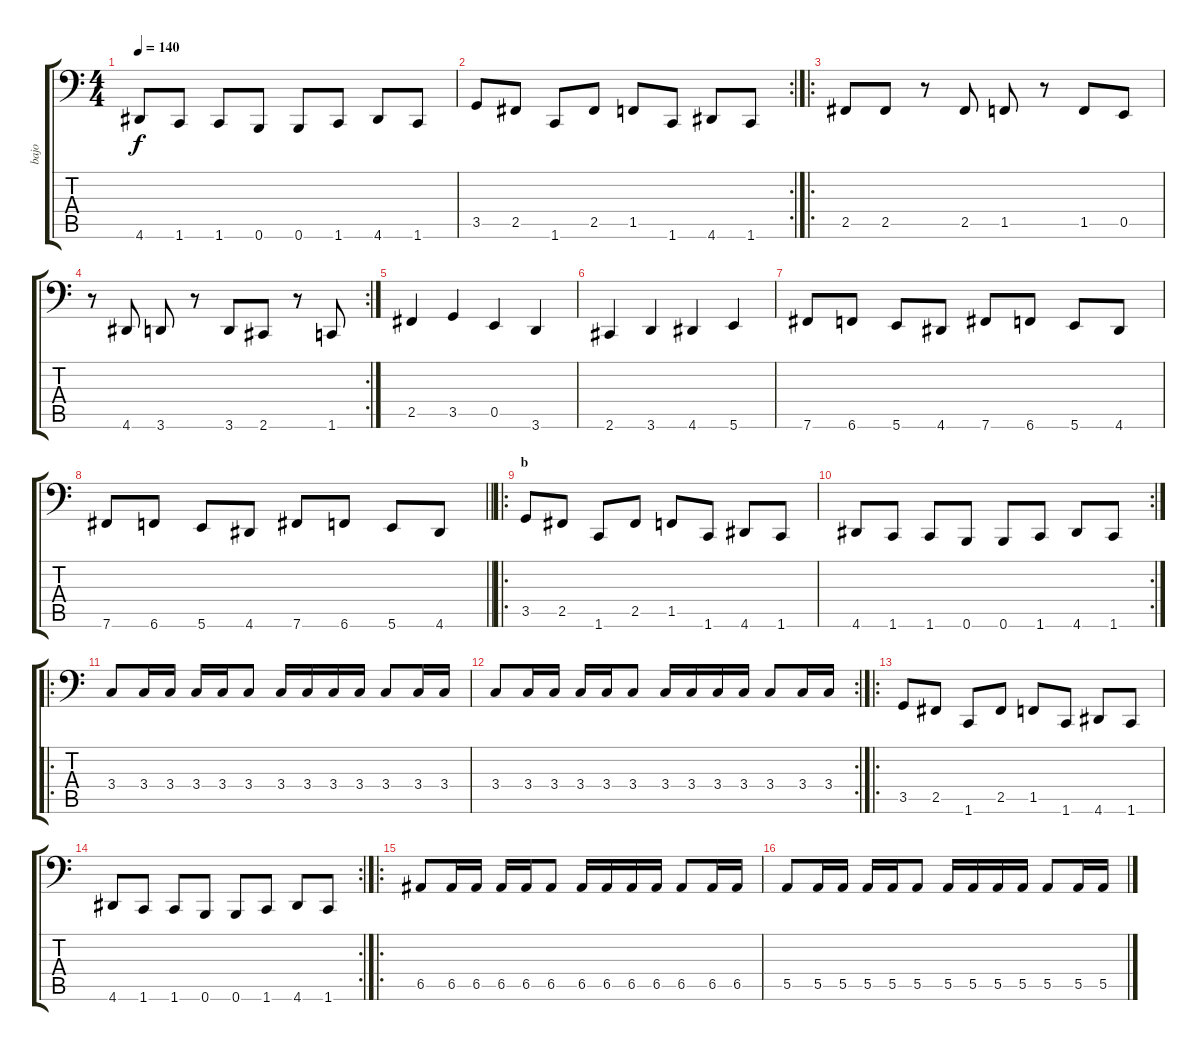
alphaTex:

\track ("bajo" "bajo") {instrument electricbassfinger}
\staff {score tabs}
\tuning (C3 G2 D2 A1 E1 B0) {hide}
\ts (4 4)
\tempo 140
\clef f4
\ks c
4.6.8{dy f} 1.6.8 1.6.8 0.6.8 0.6.8 1.6.8 4.6.8 1.6.8 |
\rc 2
3.5.8 2.5.8 1.6.8 2.5.8 1.5.8 1.6.8 4.6.8 1.6.8 |
\ro
2.5.8 2.5.8 r.8 2.5.8 1.5.8 r.8 1.5.8 0.5.8 |
\rc 2
r.8 4.6.8 3.6.8 r.8 3.6.8 2.6.8 r.8 1.6.8 |
2.5.4 3.5.4 0.5.4 3.6.4 |
2.6.4 3.6.4 4.6.4 5.6.4 |
7.6.8 6.6.8 5.6.8 4.6.8 7.6.8 6.6.8 5.6.8 4.6.8 |
\barLineRight lightlight
7.6.8 6.6.8 5.6.8 4.6.8 7.6.8 6.6.8 5.6.8 4.6.8 |
\ro
\section ("" "b")
3.5.8 2.5.8 1.6.8 2.5.8 1.5.8 1.6.8 4.6.8 1.6.8 |
\rc 2
4.6.8 1.6.8 1.6.8 0.6.8 0.6.8 1.6.8 4.6.8 1.6.8 |
\ro
3.4.8 3.4.16 3.4.16 3.4.16 3.4.16 3.4.8 3.4.16 3.4.16 3.4.16 3.4.16 3.4.8 3.4.16 3.4.16 |
\rc 2
3.4.8 3.4.16 3.4.16 3.4.16 3.4.16 3.4.8 3.4.16 3.4.16 3.4.16 3.4.16 3.4.8 3.4.16 3.4.16 |
\ro
3.5.8 2.5.8 1.6.8 2.5.8 1.5.8 1.6.8 4.6.8 1.6.8 |
\rc 2
4.6.8 1.6.8 1.6.8 0.6.8 0.6.8 1.6.8 4.6.8 1.6.8 |
\ro
6.5.8 6.5.16 6.5.16 6.5.16 6.5.16 6.5.8 6.5.16 6.5.16 6.5.16 6.5.16 6.5.8 6.5.16 6.5.16 |
5.5.8 5.5.16 5.5.16 5.5.16 5.5.16 5.5.8 5.5.16 5.5.16 5.5.16 5.5.16 5.5.8 5.5.16 5.5.16
